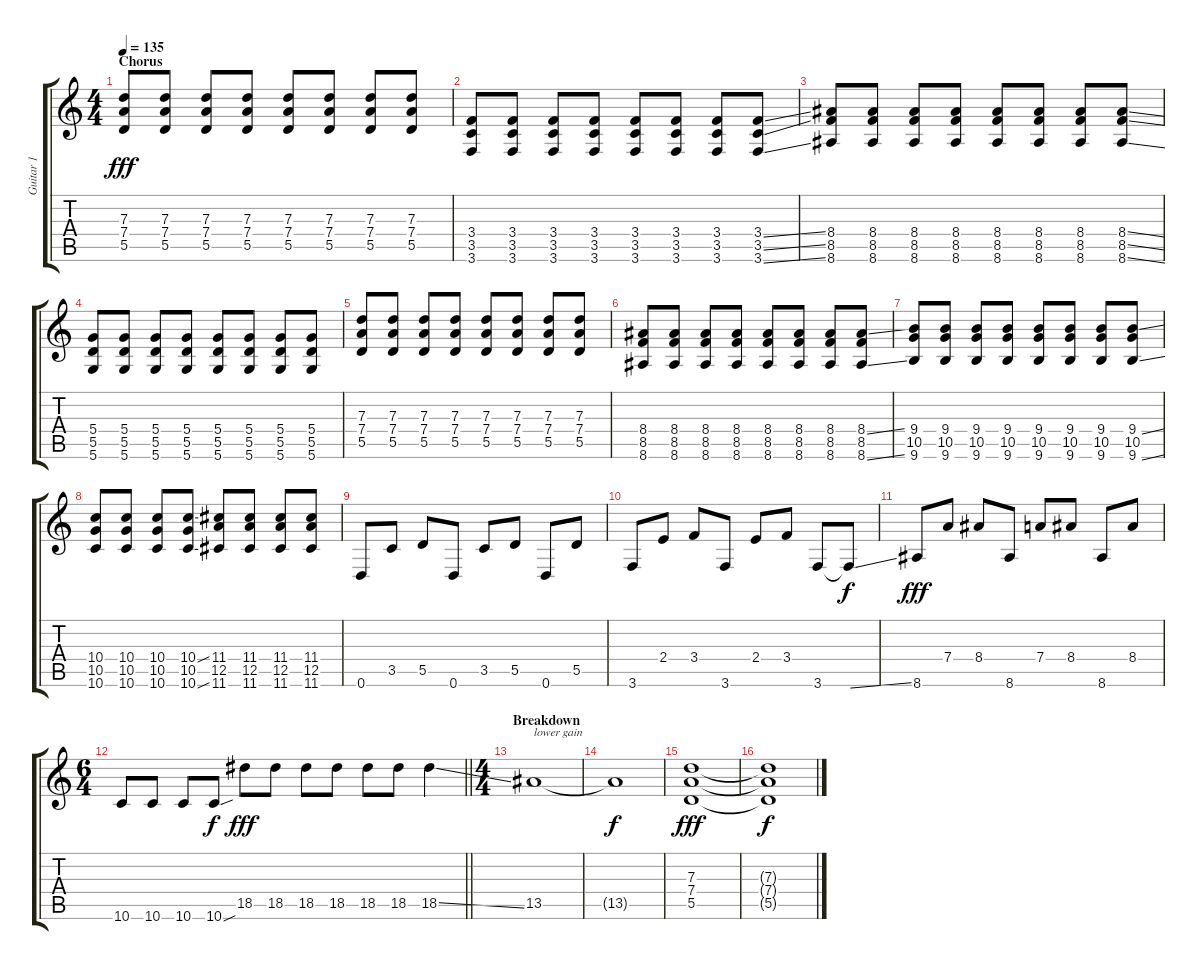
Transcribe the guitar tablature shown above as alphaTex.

\track ("Guitar 1" "Guitar 1") {instrument overdrivenguitar}
\staff {score tabs}
\tuning (E4 B3 G3 D3 A2 D2) {hide}
\ts (4 4)
\section ("" "Chorus")
\tempo 135
\clef g2
\ks c
(7.3 7.4 5.5).8{dy fff} (7.3 7.4 5.5).8 (7.3 7.4 5.5).8 (7.3 7.4 5.5).8 (7.3 7.4 5.5).8 (7.3 7.4 5.5).8 (7.3 7.4 5.5).8 (7.3 7.4 5.5).8 |
(3.4 3.5 3.6).8 (3.4 3.5 3.6).8 (3.4 3.5 3.6).8 (3.4 3.5 3.6).8 (3.4 3.5 3.6).8 (3.4 3.5 3.6).8 (3.4 3.5 3.6).8 (3.4{ss} 3.5{ss} 3.6{ss}).8 |
(8.4 8.5 8.6).8 (8.4 8.5 8.6).8 (8.4 8.5 8.6).8 (8.4 8.5 8.6).8 (8.4 8.5 8.6).8 (8.4 8.5 8.6).8 (8.4 8.5 8.6).8 (8.4{ss} 8.5{ss} 8.6{ss}).8 |
(5.4 5.5 5.6).8 (5.4 5.5 5.6).8 (5.4 5.5 5.6).8 (5.4 5.5 5.6).8 (5.4 5.5 5.6).8 (5.4 5.5 5.6).8 (5.4 5.5 5.6).8 (5.4 5.5 5.6).8 |
(7.3 7.4 5.5).8 (7.3 7.4 5.5).8 (7.3 7.4 5.5).8 (7.3 7.4 5.5).8 (7.3 7.4 5.5).8 (7.3 7.4 5.5).8 (7.3 7.4 5.5).8 (7.3 7.4 5.5).8 |
(8.4 8.5 8.6).8 (8.4 8.5 8.6).8 (8.4 8.5 8.6).8 (8.4 8.5 8.6).8 (8.4 8.5 8.6).8 (8.4 8.5 8.6).8 (8.4 8.5 8.6).8 (8.4{ss} 8.5 8.6{ss}).8 |
(9.4 10.5 9.6).8 (9.4 10.5 9.6).8 (9.4 10.5 9.6).8 (9.4 10.5 9.6).8 (9.4 10.5 9.6).8 (9.4 10.5 9.6).8 (9.4 10.5 9.6).8 (9.4{ss} 10.5 9.6{ss}).8 |
(10.4 10.5 10.6).8 (10.4 10.5 10.6).8 (10.4 10.5 10.6).8 (10.4{ss} 10.5 10.6{ss}).8 (11.4 12.5 11.6).8 (11.4 12.5 11.6).8 (11.4 12.5 11.6).8 (11.4 12.5 11.6).8 |
0.6.8 3.5.8 5.5.8 0.6.8 3.5.8 5.5.8 0.6.8 5.5.8 |
3.6.8 2.4.8 3.4.8 3.6.8 2.4.8 3.4.8 3.6.8 3.6{ss t}.8{dy f} |
8.6.8{dy fff} 7.4.8 8.4.8 8.6.8 7.4.8 8.4.8 8.6.8 8.4.8 |
\ts (6 4)
\barLineRight lightlight
10.6.8 10.6.8 10.6.8 10.6{sou}.8{dy f} 18.5.8{dy fff} 18.5.8 18.5.8 18.5.8 18.5.8 18.5.8 18.5{ss}.4 |
\ts (4 4)
\section ("" "Breakdown")
13.5.1{txt "lower gain" volume 7} |
13.5{t}.1{dy f} |
(7.3 7.4 5.5).1{dy fff} |
(7.3{t} 7.4{t} 5.5{t}).1{dy f}
